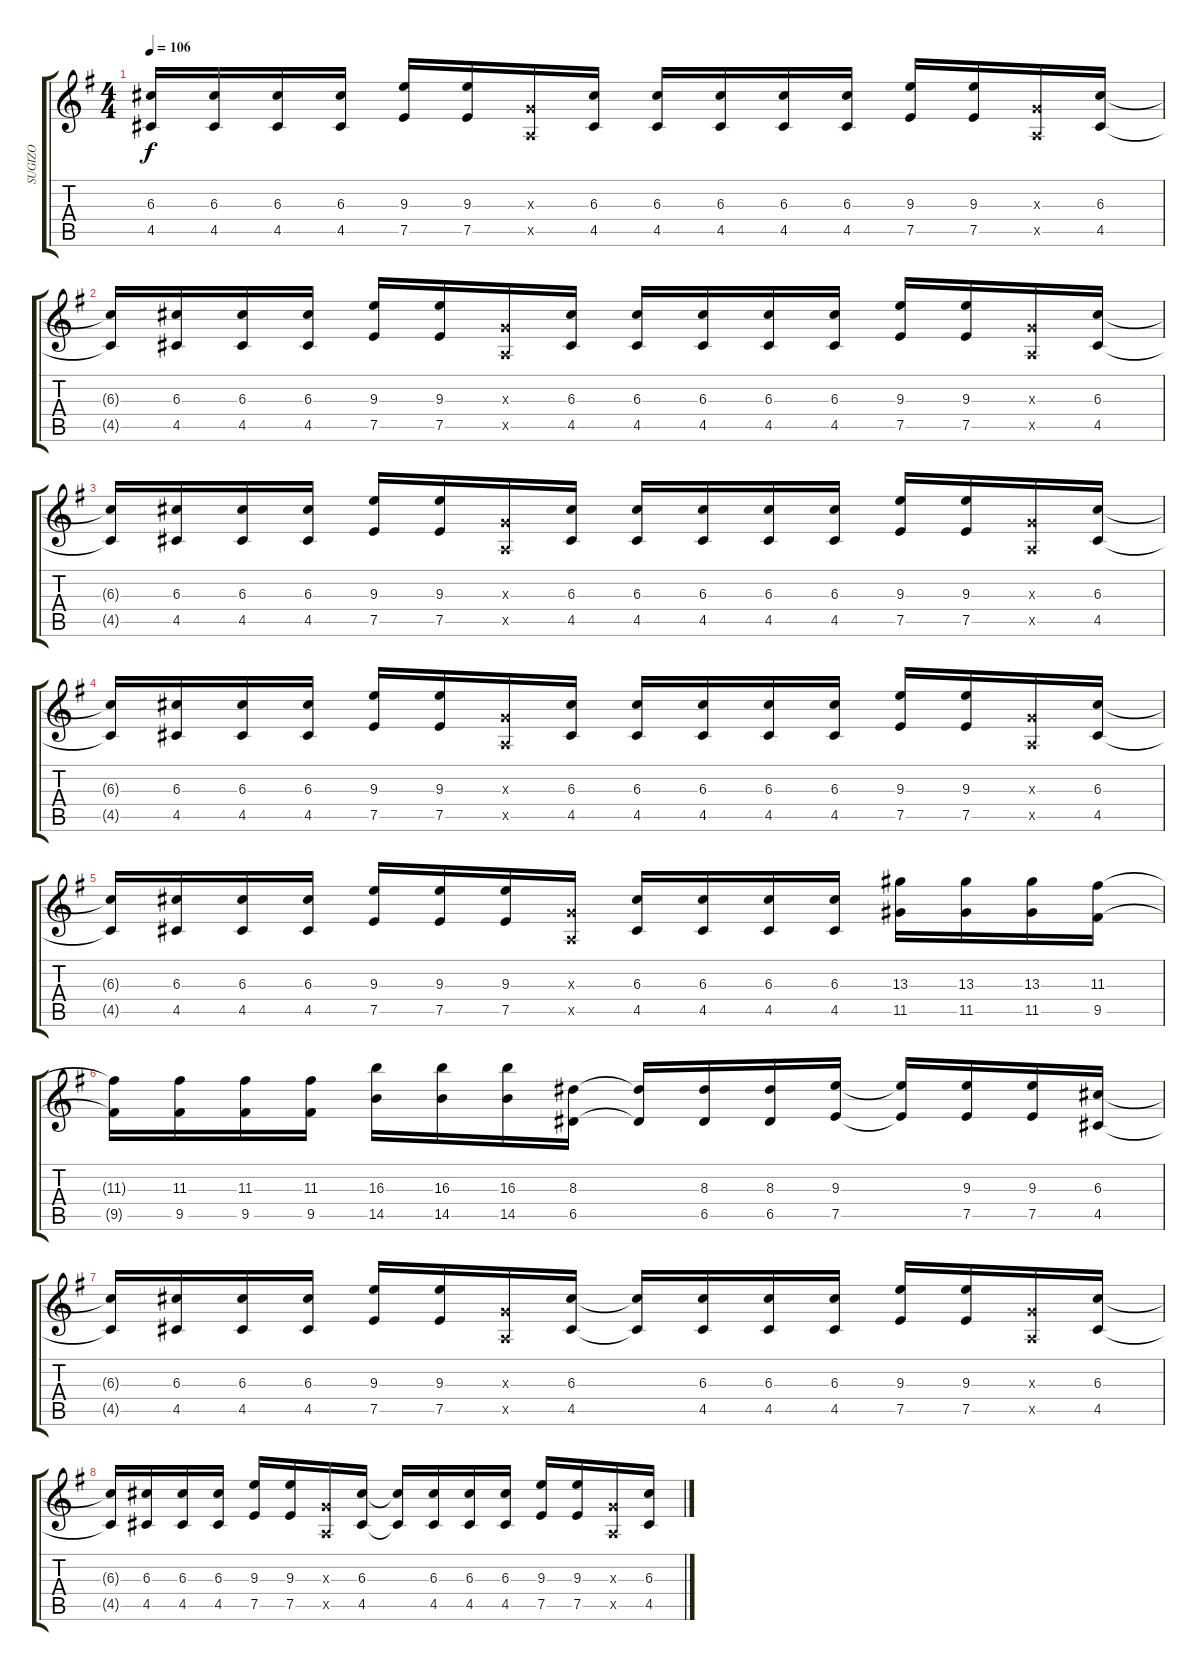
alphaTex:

\track ("SUGIZO" "SUGIZO") {instrument distortionguitar}
\staff {score tabs}
\tuning (E4 B3 G3 D3 A2 E2) {hide}
\ts (4 4)
\tempo 106
\clef g2
\ks g
(6.3{t} 4.5{t}).16{dy f} (6.3 4.5).16 (6.3 4.5).16 (6.3 4.5).16 (9.3 7.5).16 (9.3 7.5).16 (0.3{x} 0.5{x}).16 (6.3 4.5).16 (6.3 4.5).16 (6.3 4.5).16 (6.3 4.5).16 (6.3 4.5).16 (9.3 7.5).16 (9.3 7.5).16 (0.3{x} 0.5{x}).16 (6.3 4.5).16 |
(6.3{t} 4.5{t}).16 (6.3 4.5).16 (6.3 4.5).16 (6.3 4.5).16 (9.3 7.5).16 (9.3 7.5).16 (0.3{x} 0.5{x}).16 (6.3 4.5).16 (6.3 4.5).16 (6.3 4.5).16 (6.3 4.5).16 (6.3 4.5).16 (9.3 7.5).16 (9.3 7.5).16 (0.3{x} 0.5{x}).16 (6.3 4.5).16 |
(6.3{t} 4.5{t}).16 (6.3 4.5).16 (6.3 4.5).16 (6.3 4.5).16 (9.3 7.5).16 (9.3 7.5).16 (0.3{x} 0.5{x}).16 (6.3 4.5).16 (6.3 4.5).16 (6.3 4.5).16 (6.3 4.5).16 (6.3 4.5).16 (9.3 7.5).16 (9.3 7.5).16 (0.3{x} 0.5{x}).16 (6.3 4.5).16 |
(6.3{t} 4.5{t}).16 (6.3 4.5).16 (6.3 4.5).16 (6.3 4.5).16 (9.3 7.5).16 (9.3 7.5).16 (0.3{x} 0.5{x}).16 (6.3 4.5).16 (6.3 4.5).16 (6.3 4.5).16 (6.3 4.5).16 (6.3 4.5).16 (9.3 7.5).16 (9.3 7.5).16 (0.3{x} 0.5{x}).16 (6.3 4.5).16 |
(6.3{t} 4.5{t}).16 (6.3 4.5).16 (6.3 4.5).16 (6.3 4.5).16 (9.3 7.5).16 (9.3 7.5).16 (9.3 7.5).16 (0.3{x} 0.5{x}).16 (6.3 4.5).16 (6.3 4.5).16 (6.3 4.5).16 (6.3 4.5).16 (13.3 11.5).16 (13.3 11.5).16 (13.3 11.5).16 (11.3 9.5).16 |
(11.3{t} 9.5{t}).16 (11.3 9.5).16 (11.3 9.5).16 (11.3 9.5).16 (16.3 14.5).16 (16.3 14.5).16 (16.3 14.5).16 (8.3 6.5).16 (8.3{t} 6.5{t}).16 (8.3 6.5).16 (8.3 6.5).16 (9.3 7.5).16 (9.3{t} 7.5{t}).16 (9.3 7.5).16 (9.3 7.5).16 (6.3 4.5).16 |
(6.3{t} 4.5{t}).16 (6.3 4.5).16 (6.3 4.5).16 (6.3 4.5).16 (9.3 7.5).16 (9.3 7.5).16 (0.3{x} 0.5{x}).16 (6.3 4.5).16 (6.3{t} 4.5{t}).16 (6.3 4.5).16 (6.3 4.5).16 (6.3 4.5).16 (9.3 7.5).16 (9.3 7.5).16 (0.3{x} 0.5{x}).16 (6.3 4.5).16 |
(6.3{t} 4.5{t}).16 (6.3 4.5).16 (6.3 4.5).16 (6.3 4.5).16 (9.3 7.5).16 (9.3 7.5).16 (0.3{x} 0.5{x}).16 (6.3 4.5).16 (6.3{t} 4.5{t}).16 (6.3 4.5).16 (6.3 4.5).16 (6.3 4.5).16 (9.3 7.5).16 (9.3 7.5).16 (0.3{x} 0.5{x}).16 (6.3 4.5).16
